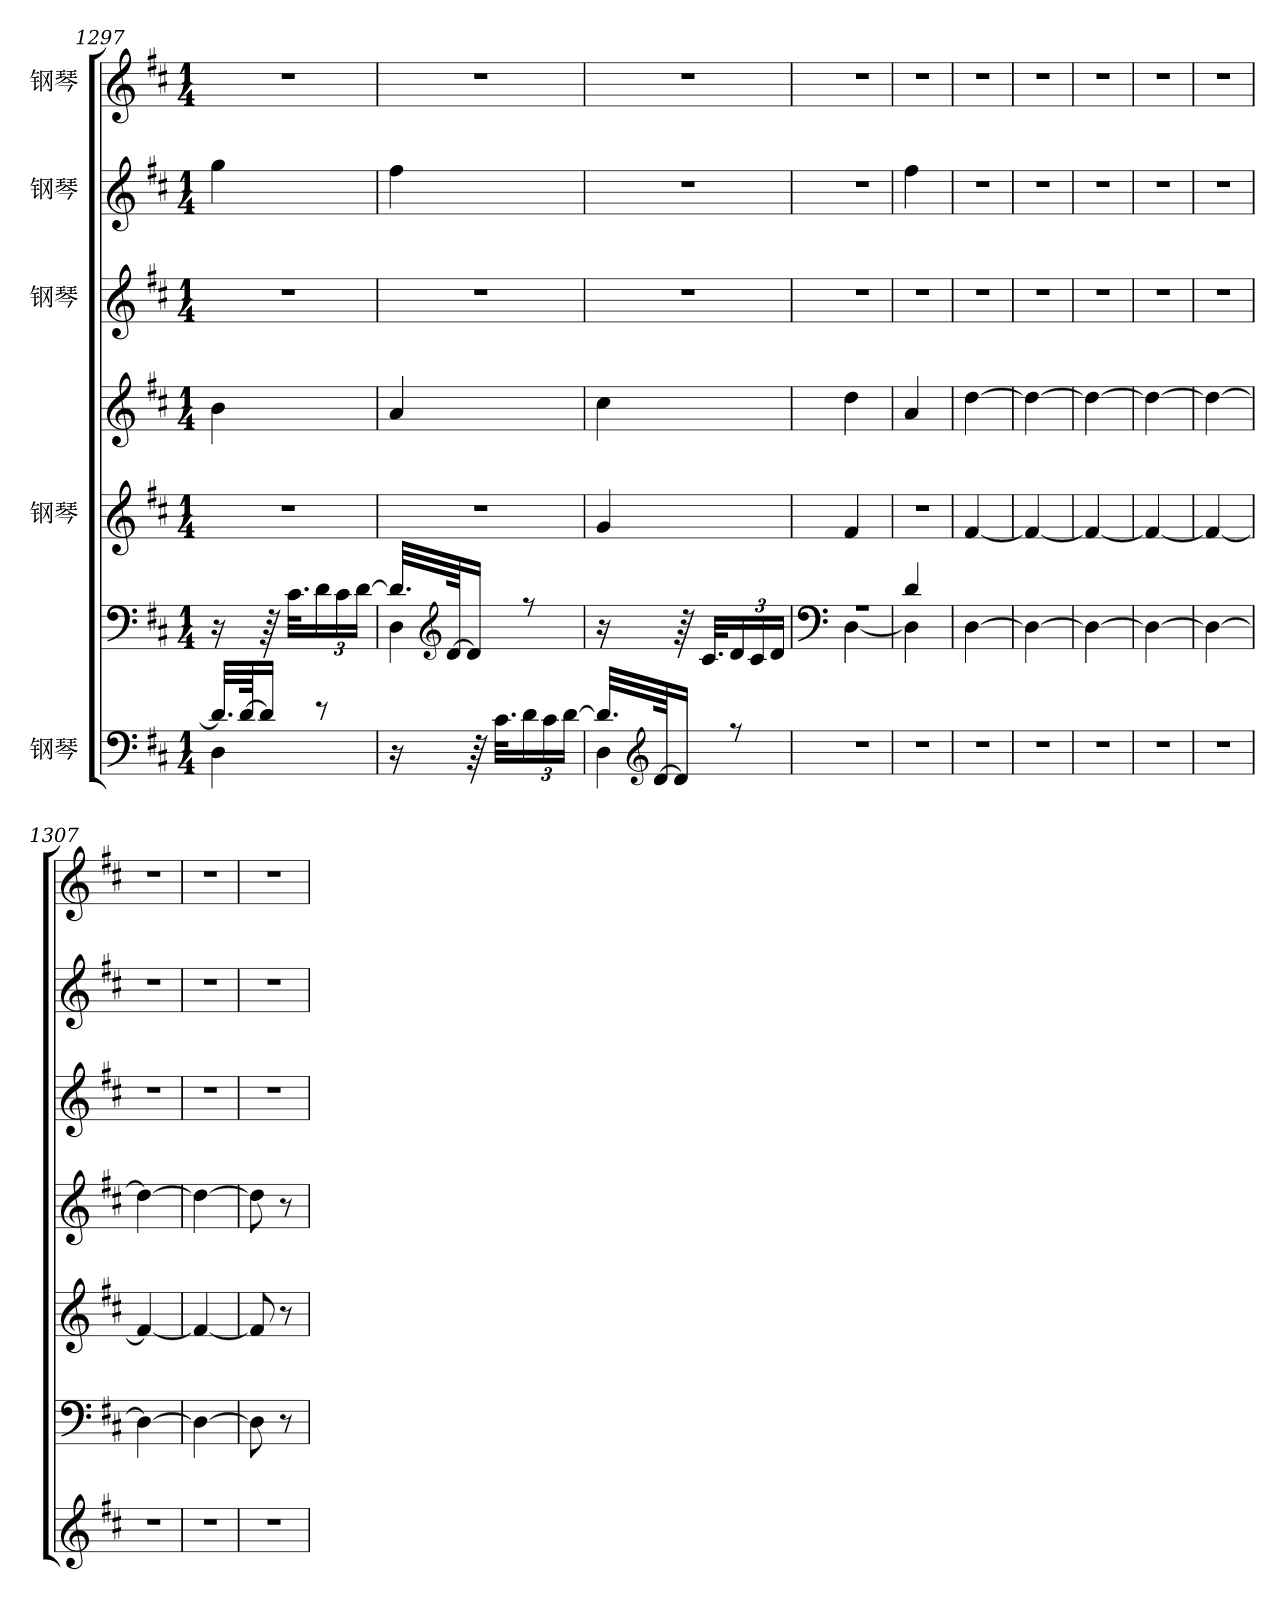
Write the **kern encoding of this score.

**kern	**kern	**kern	**kern	**kern	**kern	**kern
*part5	*part5	*part4	*part4	*part3	*part2	*part1
*staff7	*staff6	*staff5	*staff4	*staff3	*staff2	*staff1
*I"钢琴	*	*I"钢琴	*	*I"钢琴	*I"钢琴	*I"钢琴
*clefF4	*clefF4	*clefG2	*clefG2	*clefG2	*clefG2	*clefG2
*k[f#c#]	*k[f#c#]	*k[f#c#]	*k[f#c#]	*k[f#c#]	*k[f#c#]	*k[f#c#]
*M1/4	*M1/4	*M1/4	*M1/4	*M1/4	*M1/4	*M1/4
=1297	=1297	=1297	=1297	=1297	=1297	=1297
*^	*	*	*	*	*	*
32.d/LLL]	4D\	16r	4r	4b\	4r	4gg\	4r
[64d/JK	.	.	.	.	.	.	.
16d/JJ]	.	64r	.	.	.	.	.
.	.	32.c#\KLL	.	.	.	.	.
*	*	*Xbrackettup	*	*	*	*	*
8r	.	24d\	.	.	.	.	.
.	.	24c#\	.	.	.	.	.
.	.	[24d\JJ	.	.	.	.	.
*v	*v	*	*	*	*	*	*
!!LO:PB:g=z
=1298	=1298	=1298	=1298	=1298	=1298	=1298
*	*^	*	*	*	*	*
16r	32.d/LLL]	4D\	4r	4a/	4r	4ff#\	4r
*	*clefG2	*	*	*	*	*	*
.	[64d/JK	.	.	.	.	.	.
64r	16d/JJ]	.	.	.	.	.	.
32.c#\KLL	.	.	.	.	.	.	.
*Xbrackettup	*	*	*	*	*	*	*
24d\	8r	.	.	.	.	.	.
24c#\	.	.	.	.	.	.	.
[24d\JJ	.	.	.	.	.	.	.
*	*v	*v	*	*	*	*	*
=1299	=1299	=1299	=1299	=1299	=1299	=1299
*^	*	*	*	*	*	*
32.d/LLL]	4D\	16r	4g/	4cc#\	4r	4r	4r
*clefG2	*	*	*	*	*	*	*
[64d/JK	.	.	.	.	.	.	.
16d/JJ]	.	64r	.	.	.	.	.
.	.	32.c#/KLL	.	.	.	.	.
8r	.	24d/	.	.	.	.	.
.	.	24c#/	.	.	.	.	.
.	.	24d/JJ	.	.	.	.	.
*v	*v	*	*	*	*	*	*
=1300	=1300	=1300	=1300	=1300	=1300	=1300
*	*clefF4	*	*	*	*	*
*	*^	*	*	*	*	*
4r	4r	[4D\	4f#/	4dd\	4r	4r	4r
=1301	=1301	=1301	=1301	=1301	=1301	=1301	=1301
4r	4d/	4D\]	4r	4a/	4r	4ff#\	4r
*	*v	*v	*	*	*	*	*
=1302	=1302	=1302	=1302	=1302	=1302	=1302
4r	[4D\	[4f#/	[4dd\	4r	4r	4r
=1303	=1303	=1303	=1303	=1303	=1303	=1303
4r	4D\_	4f#/_	4dd\_	4r	4r	4r
=1304	=1304	=1304	=1304	=1304	=1304	=1304
4r	4D\_	4f#/_	4dd\_	4r	4r	4r
=1305	=1305	=1305	=1305	=1305	=1305	=1305
4r	4D\_	4f#/_	4dd\_	4r	4r	4r
!!LO:PB:g=z
=1306	=1306	=1306	=1306	=1306	=1306	=1306
4r	4D\_	4f#/_	4dd\_	4r	4r	4r
=1307	=1307	=1307	=1307	=1307	=1307	=1307
4r	4D\_	4f#/_	4dd\_	4r	4r	4r
=1308	=1308	=1308	=1308	=1308	=1308	=1308
4r	4D\_	4f#/_	4dd\_	4r	4r	4r
=1309	=1309	=1309	=1309	=1309	=1309	=1309
4r	8D\]	8f#/]	8dd\]	4r	4r	4r
.	8r	8r	8r	.	.	.
=	=	=	=	=	=	=
*-	*-	*-	*-	*-	*-	*-
